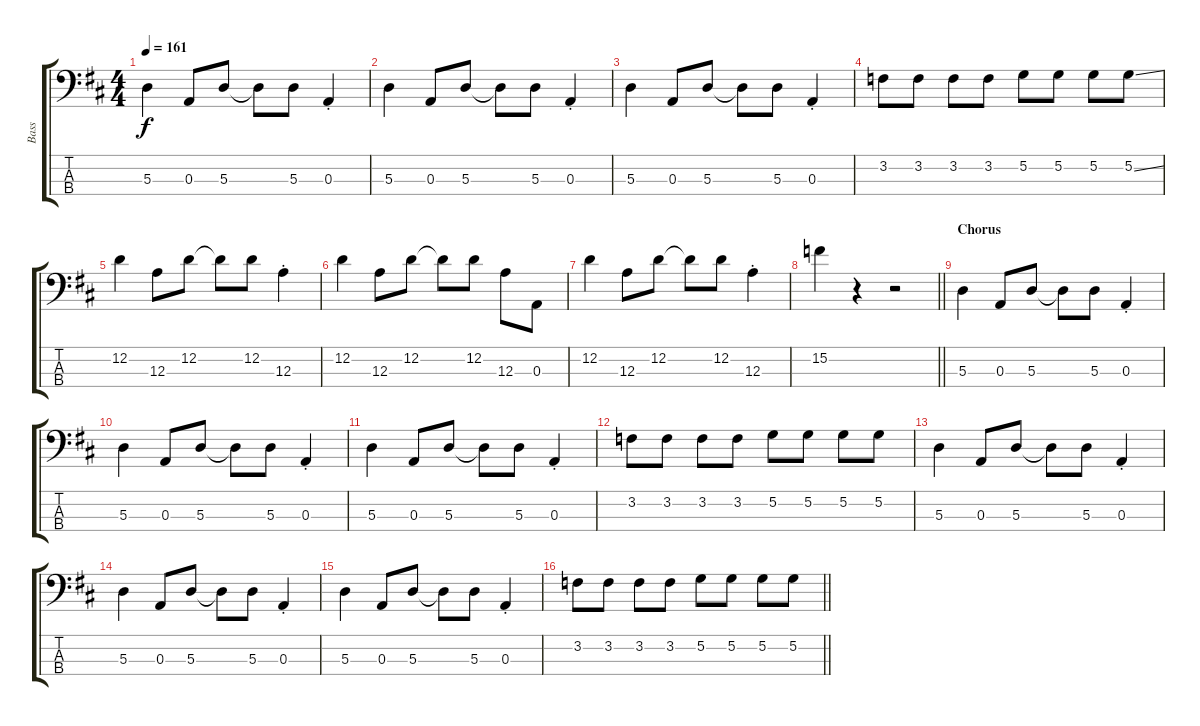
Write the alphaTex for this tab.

\track ("Bass" "Bass") {instrument overdrivenguitar}
\staff {score tabs}
\tuning (G2 D2 A1 E1) {hide}
\ts (4 4)
\tempo 161
\clef f4
\ks d
5.3.4{dy f} 0.3.8 5.3.8 5.3{t}.8 5.3.8 0.3{st}.4 |
5.3.4 0.3.8 5.3.8 5.3{t}.8 5.3.8 0.3{st}.4 |
5.3.4 0.3.8 5.3.8 5.3{t}.8 5.3.8 0.3{st}.4 |
3.2.8 3.2.8 3.2.8 3.2.8 5.2.8 5.2.8 5.2.8 5.2{ss}.8 |
12.2.4 12.3.8 12.2.8 12.2{t}.8 12.2.8 12.3{st}.4 |
12.2.4 12.3.8 12.2.8 12.2{t}.8 12.2.8 12.3.8 0.3.8 |
12.2.4 12.3.8 12.2.8 12.2{t}.8 12.2.8 12.3{st}.4 |
\barLineRight lightlight
15.2.4 r.4 r.2 |
\section ("" "Chorus")
5.3.4 0.3.8 5.3.8 5.3{t}.8 5.3.8 0.3{st}.4 |
5.3.4 0.3.8 5.3.8 5.3{t}.8 5.3.8 0.3{st}.4 |
5.3.4 0.3.8 5.3.8 5.3{t}.8 5.3.8 0.3{st}.4 |
3.2.8 3.2.8 3.2.8 3.2.8 5.2.8 5.2.8 5.2.8 5.2.8 |
5.3.4 0.3.8 5.3.8 5.3{t}.8 5.3.8 0.3{st}.4 |
5.3.4 0.3.8 5.3.8 5.3{t}.8 5.3.8 0.3{st}.4 |
5.3.4 0.3.8 5.3.8 5.3{t}.8 5.3.8 0.3{st}.4 |
\barLineRight lightlight
3.2.8 3.2.8 3.2.8 3.2.8 5.2.8 5.2.8 5.2.8 5.2.8
